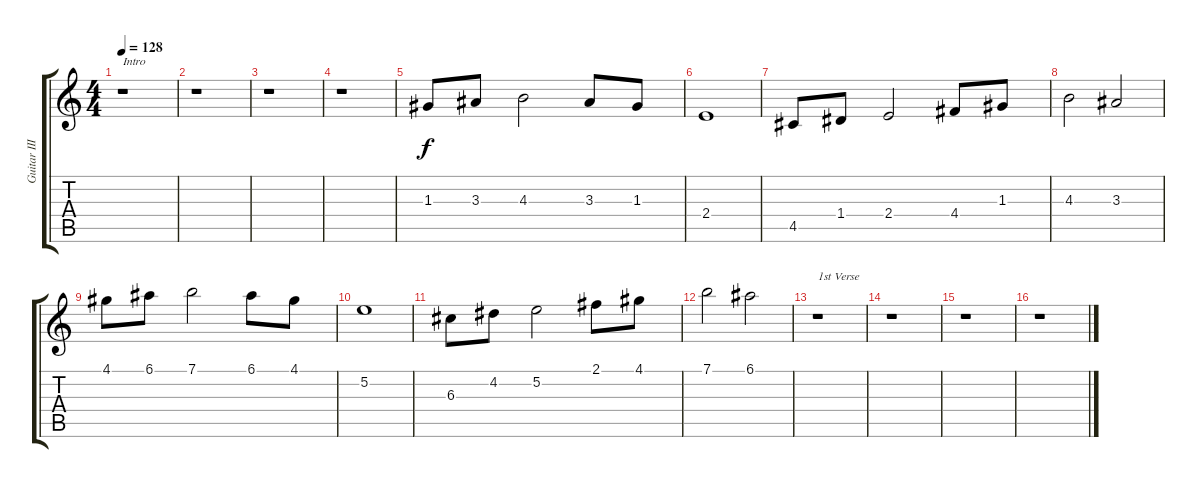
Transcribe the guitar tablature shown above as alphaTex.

\track ("Guitar III" "Guitar III") {instrument overdrivenguitar}
\staff {score tabs}
\tuning (E4 B3 G3 D3 A2 E2) {hide}
\ts (4 4)
\tempo 128
\clef g2
\ks c
r.1{txt "Intro" dy f instrument overdrivenguitar} |
r.1 |
r.1 |
r.1 |
1.3.8 3.3.8 4.3.2 3.3.8 1.3.8 |
2.4.1 |
4.5.8 1.4.8 2.4.2 4.4.8 1.3.8 |
4.3.2 3.3.2 |
4.1.8 6.1.8 7.1.2 6.1.8 4.1.8 |
5.2.1 |
6.3.8 4.2.8 5.2.2 2.1.8 4.1.8 |
7.1.2 6.1.2 |
r.1{txt "1st Verse"} |
r.1 |
r.1 |
r.1
